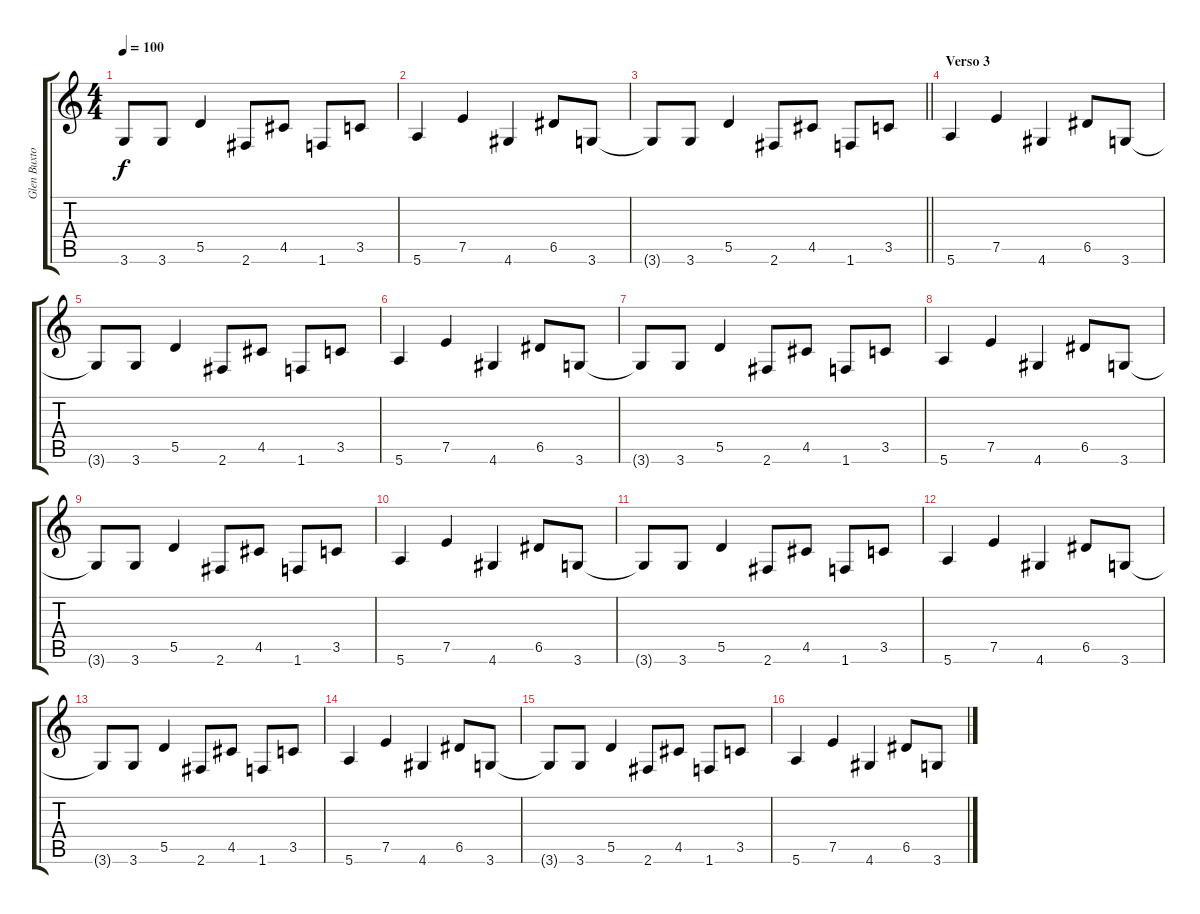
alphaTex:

\track ("Glen Buxton" "Glen Buxto") {instrument overdrivenguitar}
\staff {score tabs}
\tuning (E4 B3 G3 D3 A2 E2) {hide}
\ts (4 4)
\tempo 100
\clef g2
\ks c
3.6{t}.8{dy f} 3.6.8 5.5.4 2.6.8 4.5.8 1.6.8 3.5.8 |
5.6.4 7.5.4 4.6.4 6.5.8 3.6.8 |
\barLineRight lightlight
3.6{t}.8 3.6.8 5.5.4 2.6.8 4.5.8 1.6.8 3.5.8 |
\section ("" "Verso 3")
5.6.4 7.5.4 4.6.4 6.5.8 3.6.8 |
3.6{t}.8 3.6.8 5.5.4 2.6.8 4.5.8 1.6.8 3.5.8 |
5.6.4 7.5.4 4.6.4 6.5.8 3.6.8 |
3.6{t}.8 3.6.8 5.5.4 2.6.8 4.5.8 1.6.8 3.5.8 |
5.6.4 7.5.4 4.6.4 6.5.8 3.6.8 |
3.6{t}.8 3.6.8 5.5.4 2.6.8 4.5.8 1.6.8 3.5.8 |
5.6.4 7.5.4 4.6.4 6.5.8 3.6.8 |
3.6{t}.8 3.6.8 5.5.4 2.6.8 4.5.8 1.6.8 3.5.8 |
5.6.4 7.5.4 4.6.4 6.5.8 3.6.8 |
3.6{t}.8 3.6.8 5.5.4 2.6.8 4.5.8 1.6.8 3.5.8 |
5.6.4 7.5.4 4.6.4 6.5.8 3.6.8 |
3.6{t}.8 3.6.8 5.5.4 2.6.8 4.5.8 1.6.8 3.5.8 |
5.6.4 7.5.4 4.6.4 6.5.8 3.6.8
